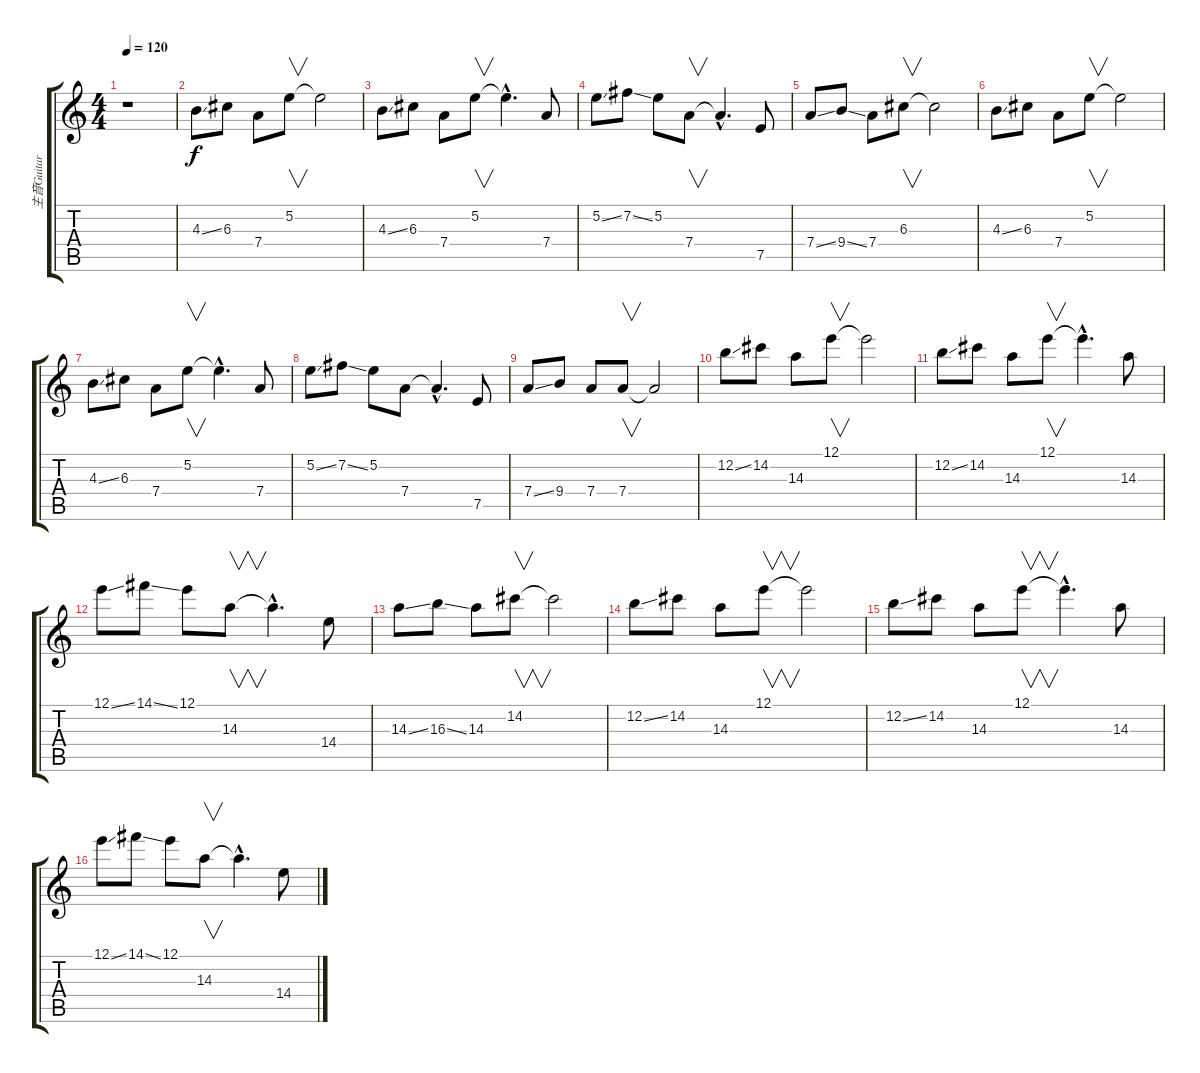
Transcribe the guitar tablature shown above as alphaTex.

\track ("主音Guitar" "主音Guitar") {instrument overdrivenguitar}
\staff {score tabs}
\tuning (E4 B3 G3 D3 A2 E2) {hide}
\ts (4 4)
\tempo 120
\clef g2
\ks c
r.1{dy f instrument overdrivenguitar} |
4.3{ss}.8 6.3.8 7.4.8 5.2.8{v} 5.2{t}.2 |
4.3{ss}.8 6.3.8 7.4.8 5.2.8{v} 5.2{hac t}.4{d} 7.4.8 |
5.2{ss}.8 7.2{ss}.8 5.2.8 7.4.8{v} 7.4{hac t}.4{d} 7.5.8 |
7.4{ss}.8 9.4{ss}.8 7.4.8 6.3.8{v} 6.3{t}.2 |
4.3{ss}.8 6.3.8 7.4.8 5.2.8{v} 5.2{t}.2 |
4.3{ss}.8 6.3.8 7.4.8 5.2.8{v} 5.2{hac t}.4{d} 7.4.8 |
5.2{ss}.8 7.2{ss}.8 5.2.8 7.4.8 7.4{hac t}.4{d} 7.5.8 |
7.4{ss}.8 9.4.8 7.4.8 7.4.8{v} 7.4{t}.2 |
12.2{ss}.8 14.2.8 14.3.8 12.1.8{v} 12.1{t}.2 |
12.2{ss}.8 14.2.8 14.3.8 12.1.8{v} 12.1{hac t}.4{d} 14.3.8 |
12.1{ss}.8 14.1{ss}.8 12.1.8 14.3.8{v} 14.3{hac t}.4{d} 14.4.8 |
14.3{ss}.8 16.3{ss}.8 14.3.8 14.2.8{v} 14.2{t}.2 |
12.2{ss}.8 14.2.8 14.3.8 12.1.8{v} 12.1{t}.2 |
12.2{ss}.8 14.2.8 14.3.8 12.1.8{v} 12.1{hac t}.4{d} 14.3.8 |
12.1{ss}.8 14.1{ss}.8 12.1.8 14.3.8{v} 14.3{hac t}.4{d} 14.4.8
